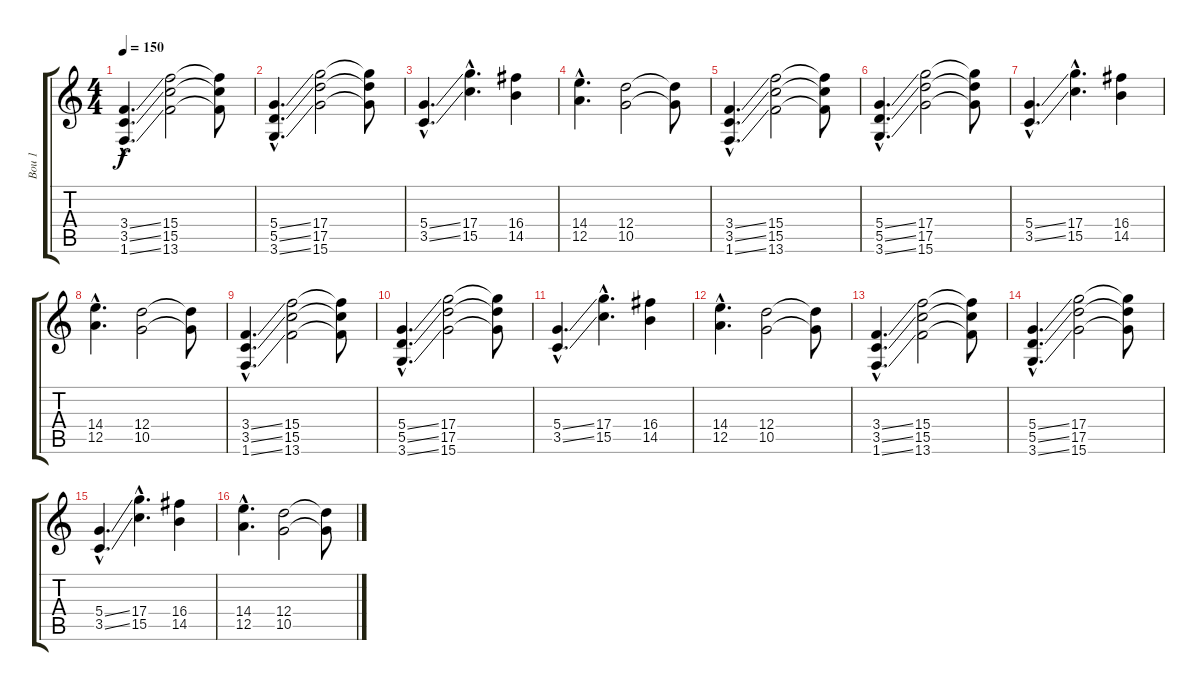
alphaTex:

\track ("Bou 1" "Bou 1") {instrument distortionguitar}
\staff {score tabs}
\tuning (E4 B3 G3 D3 A2 E2) {hide}
\ts (4 4)
\tempo 150
\clef g2
\ks c
(3.4{ss hac} 3.5{ss hac} 1.6{ss hac}).4{d dy f} (15.4 15.5 13.6).2 (15.4{t} 15.5{t} 13.6{t}).8 |
(5.4{ss hac} 5.5{ss hac} 3.6{ss hac}).4{d} (17.4 17.5 15.6).2 (17.4{t} 17.5{t} 15.6{t}).8 |
(5.4{ss hac} 3.5{ss hac}).4{d} (17.4{hac} 15.5{hac}).4{d} (16.4 14.5).4 |
(14.4{hac} 12.5{hac}).4{d} (12.4 10.5).2 (12.4{t} 10.5{t}).8 |
(3.4{ss hac} 3.5{ss hac} 1.6{ss hac}).4{d} (15.4 15.5 13.6).2 (15.4{t} 15.5{t} 13.6{t}).8 |
(5.4{ss hac} 5.5{ss hac} 3.6{ss hac}).4{d} (17.4 17.5 15.6).2 (17.4{t} 17.5{t} 15.6{t}).8 |
(5.4{ss hac} 3.5{ss hac}).4{d} (17.4{hac} 15.5{hac}).4{d} (16.4 14.5).4 |
(14.4{hac} 12.5{hac}).4{d} (12.4 10.5).2 (12.4{t} 10.5{t}).8 |
(3.4{ss hac} 3.5{ss hac} 1.6{ss hac}).4{d} (15.4 15.5 13.6).2 (15.4{t} 15.5{t} 13.6{t}).8 |
(5.4{ss hac} 5.5{ss hac} 3.6{ss hac}).4{d} (17.4 17.5 15.6).2 (17.4{t} 17.5{t} 15.6{t}).8 |
(5.4{ss hac} 3.5{ss hac}).4{d} (17.4{hac} 15.5{hac}).4{d} (16.4 14.5).4 |
(14.4{hac} 12.5{hac}).4{d} (12.4 10.5).2 (12.4{t} 10.5{t}).8 |
(3.4{ss hac} 3.5{ss hac} 1.6{ss hac}).4{d} (15.4 15.5 13.6).2 (15.4{t} 15.5{t} 13.6{t}).8 |
(5.4{ss hac} 5.5{ss hac} 3.6{ss hac}).4{d} (17.4 17.5 15.6).2 (17.4{t} 17.5{t} 15.6{t}).8 |
(5.4{ss hac} 3.5{ss hac}).4{d} (17.4{hac} 15.5{hac}).4{d} (16.4 14.5).4 |
(14.4{hac} 12.5{hac}).4{d} (12.4 10.5).2 (12.4{t} 10.5{t}).8
